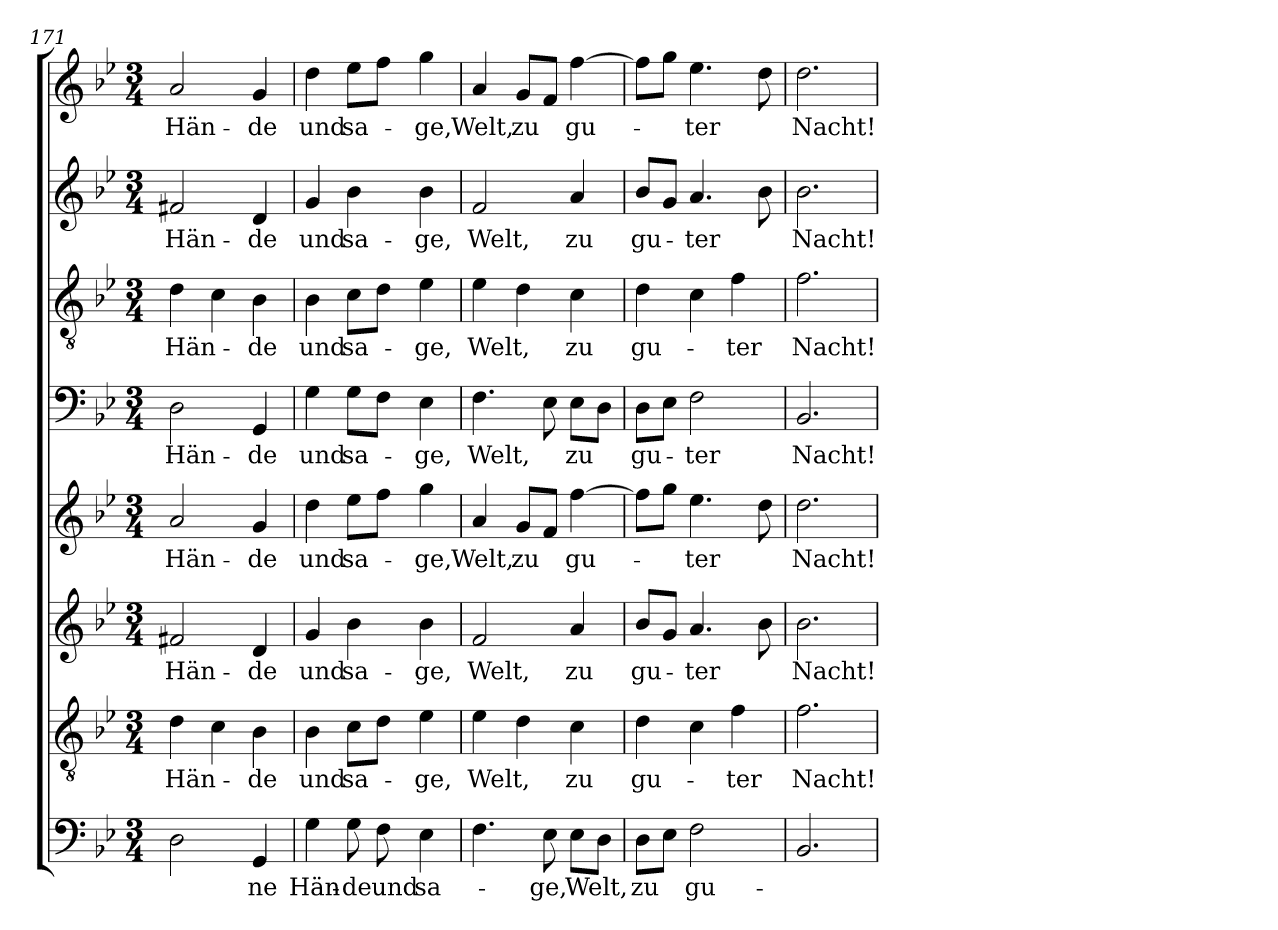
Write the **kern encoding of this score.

**kern	**text	**kern	**text	**kern	**text	**kern	**text	**kern	**text	**kern	**text	**kern	**text	**kern	**text
*part8	*part8	*part7	*part7	*part6	*part6	*part5	*part5	*part4	*part4	*part3	*part3	*part2	*part2	*part1	*part1
*staff8	*staff8	*staff7	*staff7	*staff6	*staff6	*staff5	*staff5	*staff4	*staff4	*staff3	*staff3	*staff2	*staff2	*staff1	*staff1
*clefF4	*	*clefGv2	*	*clefG2	*	*clefG2	*	*clefF4	*	*clefGv2	*	*clefG2	*	*clefG2	*
*k[b-e-]	*	*k[b-e-]	*	*k[b-e-]	*	*k[b-e-]	*	*k[b-e-]	*	*k[b-e-]	*	*k[b-e-]	*	*k[b-e-]	*
*B-:	*	*B-:	*	*B-:	*	*B-:	*	*B-:	*	*B-:	*	*B-:	*	*B-:	*
*M3/4	*	*M3/4	*	*M3/4	*	*M3/4	*	*M3/4	*	*M3/4	*	*M3/4	*	*M3/4	*
=171	=171	=171	=171	=171	=171	=171	=171	=171	=171	=171	=171	=171	=171	=171	=171
!	!	!	!LO:LY:b	!	!LO:LY:b	!	!LO:LY:b	!	!LO:LY:b	!	!LO:LY:b	!	!LO:LY:b	!	!LO:LY:b
2D\	.	4d\	Hän-	2f#X/	Hän-	2a/	Hän-	2D\	Hän-	4d\	Hän-	2f#X/	Hän-	2a/	Hän-
.	.	4c\	.	.	.	.	.	.	.	4c\	.	.	.	.	.
!	!LO:LY:b	!	!LO:LY:b	!	!LO:LY:b	!	!LO:LY:b	!	!LO:LY:b	!	!LO:LY:b	!	!LO:LY:b	!	!LO:LY:b
4GG/	-ne	4B-\	-de	4d/	-de	4g/	-de	4GG/	-de	4B-\	-de	4d/	-de	4g/	-de
=172	=172	=172	=172	=172	=172	=172	=172	=172	=172	=172	=172	=172	=172	=172	=172
!	!LO:LY:b	!	!LO:LY:b	!	!LO:LY:b	!	!LO:LY:b	!	!LO:LY:b	!	!LO:LY:b	!	!LO:LY:b	!	!LO:LY:b
4G\	Hän-	4B-\	und	4g/	und	4dd\	und	4G\	und	4B-\	und	4g/	und	4dd\	und
!	!LO:LY:b	!	!LO:LY:b	!	!LO:LY:b	!	!LO:LY:b	!	!LO:LY:b	!	!LO:LY:b	!	!LO:LY:b	!	!LO:LY:b
8G\	-de	8c\L	sa-	4b-\	sa-	8ee-\L	sa-	8G\L	sa-	8c\L	sa-	4b-\	sa-	8ee-\L	sa-
!	!LO:LY:b	!	!	!	!	!	!	!	!	!	!	!	!	!	!
8F\	und	8d\J	.	.	.	8ff\J	.	8F\J	.	8d\J	.	.	.	8ff\J	.
!	!LO:LY:b	!	!LO:LY:b	!	!LO:LY:b	!	!LO:LY:b	!	!LO:LY:b	!	!LO:LY:b	!	!LO:LY:b	!	!LO:LY:b
4E-\	sa-	4e-\	-ge,	4b-\	-ge,	4gg\	-ge,	4E-\	-ge,	4e-\	-ge,	4b-\	-ge,	4gg\	-ge,
!!LO:LB:g=z
=173	=173	=173	=173	=173	=173	=173	=173	=173	=173	=173	=173	=173	=173	=173	=173
!	!	!	!LO:LY:b	!	!LO:LY:b	!	!LO:LY:b	!	!LO:LY:b	!	!LO:LY:b	!	!LO:LY:b	!	!LO:LY:b
4.F\	.	4e-\	Welt,	2f/	Welt,	4a/	Welt,	4.F\	Welt,	4e-\	Welt,	2f/	Welt,	4a/	Welt,
!	!	!	!	!	!	!	!LO:LY:b	!	!	!	!	!	!	!	!LO:LY:b
.	.	4d\	.	.	.	8g/L	zu	.	.	4d\	.	.	.	8g/L	zu
!	!LO:LY:b	!	!	!	!	!	!	!	!	!	!	!	!	!	!
8E-\	-ge,	.	.	.	.	8f/J	.	8E-\	.	.	.	.	.	8f/J	.
!	!LO:LY:b	!	!LO:LY:b	!	!LO:LY:b	!	!LO:LY:b	!	!LO:LY:b	!	!LO:LY:b	!	!LO:LY:b	!	!LO:LY:b
8E-\L	Welt,	4c\	zu	4a/	zu	[4ff\	gu-	8E-\L	zu	4c\	zu	4a/	zu	[4ff\	gu-
8D\J	.	.	.	.	.	.	.	8D\J	.	.	.	.	.	.	.
=174	=174	=174	=174	=174	=174	=174	=174	=174	=174	=174	=174	=174	=174	=174	=174
!	!LO:LY:b	!	!LO:LY:b	!	!LO:LY:b	!	!	!	!LO:LY:b	!	!LO:LY:b	!	!LO:LY:b	!	!
8D\L	zu	4d\	gu-	8b-/L	gu-	8ff\L]	.	8D\L	gu-	4d\	gu-	8b-/L	gu-	8ff\L]	.
8E-\J	.	.	.	8g/J	.	8gg\J	.	8E-\J	.	.	.	8g/J	.	8gg\J	.
!	!LO:LY:b	!	!	!	!LO:LY:b	!	!LO:LY:b	!	!LO:LY:b	!	!	!	!LO:LY:b	!	!LO:LY:b
2F\	gu-	4c\	.	4.a/	-ter	4.ee-\	-ter	2F\	-ter	4c\	.	4.a/	-ter	4.ee-\	-ter
!	!	!	!LO:LY:b	!	!	!	!	!	!	!	!LO:LY:b	!	!	!	!
.	.	4f\	-ter	.	.	.	.	.	.	4f\	-ter	.	.	.	.
.	.	.	.	8b-\	.	8dd\	.	.	.	.	.	8b-\	.	8dd\	.
=175	=175	=175	=175	=175	=175	=175	=175	=175	=175	=175	=175	=175	=175	=175	=175
!	!	!	!LO:LY:b	!	!LO:LY:b	!	!LO:LY:b	!	!LO:LY:b	!	!LO:LY:b	!	!LO:LY:b	!	!LO:LY:b
2.BB-/	.	2.f\	Nacht!	2.b-\	Nacht!	2.dd\	Nacht!	2.BB-/	Nacht!	2.f\	Nacht!	2.b-\	Nacht!	2.dd\	Nacht!
=	=	=	=	=	=	=	=	=	=	=	=	=	=	=	=
*-	*-	*-	*-	*-	*-	*-	*-	*-	*-	*-	*-	*-	*-	*-	*-
